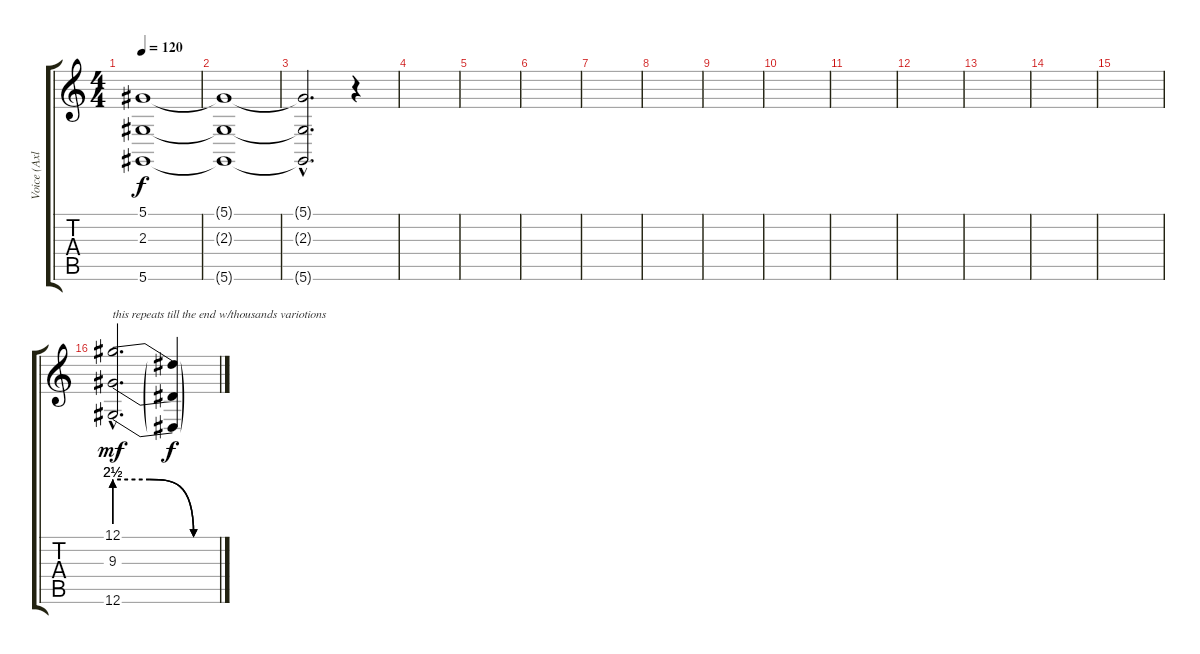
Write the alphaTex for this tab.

\track ("Voice (Axl)" "Voice (Axl") {instrument lead2sawtooth}
\staff {score tabs}
\tuning (Eb4 Bb3 Gb3 Db3 Ab2 Eb2) {hide}
\ts (4 4)
\tempo 120
\clef g2
\ks c
(5.1{t} 2.3{t} 5.6{t}).1{dy f} |
(5.1{t} 2.3{t} 5.6{t}).1 |
(5.1{hac t} 2.3{hac t} 5.6{hac t}).2{d} r.4 |
|
|
|
|
|
|
|
|
|
|
|
|
(12.1{be (custom 0 10 20 10 45 0 60 0) hac} 9.3{be (custom 0 10 20 10 45 0 60 0) hac} 12.6{be (custom 0 10 20 10 45 0 60 0) hac}).2{d txt "this repeats till the end w/thousands variotions" dy mf volume 13} (12.1{t} 9.3{t} 12.6{t}).4{dy f}
